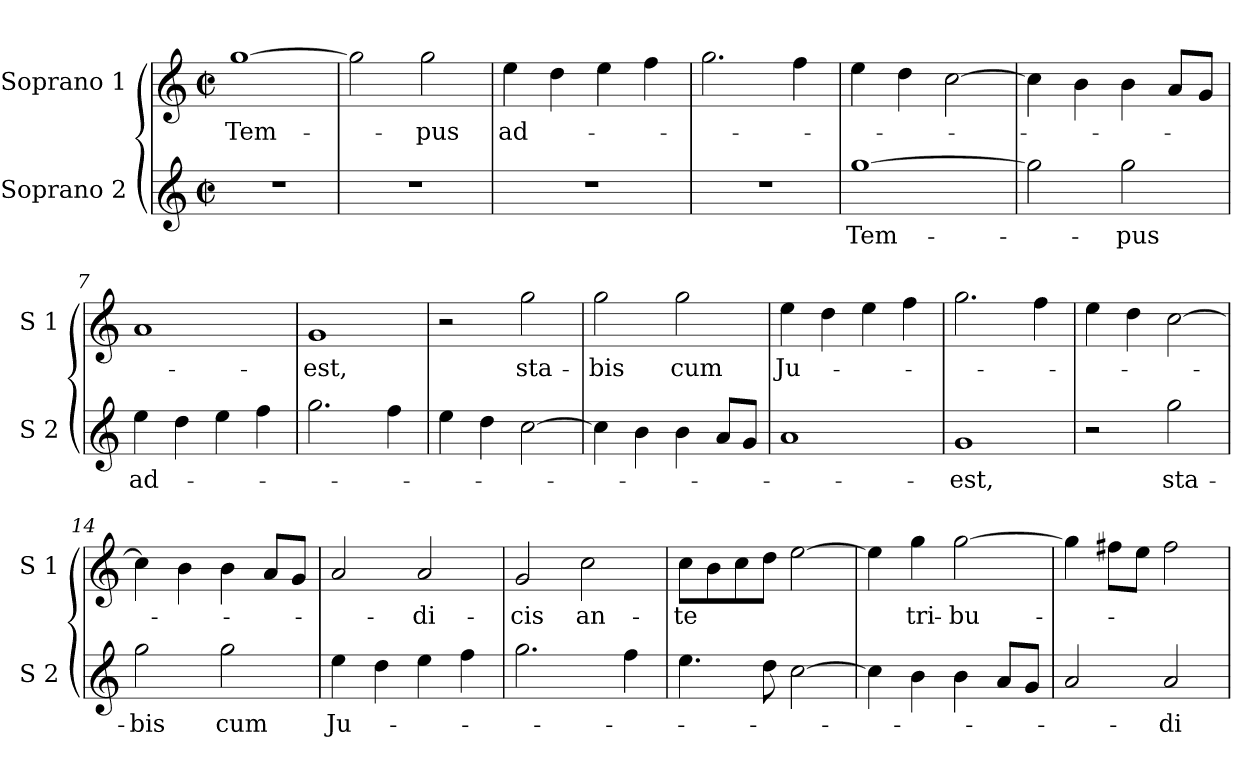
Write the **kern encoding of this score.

**kern	**text	**kern	**text
*part2	*part2	*part1	*part1
*staff2	*staff2	*staff1	*staff1
*I"Soprano 2	*	*I"Soprano 1	*
*I'S 2	*	*I'S 1	*
*clefG2	*	*clefG2	*
*k[]	*	*k[]	*
*C:	*	*C:	*
*M2/2	*	*M2/2	*
*met(c|)	*	*met(c|)	*
=1	=1	=1	=1
!	!	!	!LO:LY:b
1r	.	[1gg	Tem-
=2	=2	=2	=2
1r	.	2gg\]	.
!	!	!	!LO:LY:b
.	.	2gg\	-pus
=3	=3	=3	=3
!	!	!	!LO:LY:b
1r	.	4ee\	ad-
.	.	4dd\	.
.	.	4ee\	.
.	.	4ff\	.
=4	=4	=4	=4
1r	.	2.gg\	.
.	.	4ff\	.
!!LO:LB:g=z
=5	=5	=5	=5
!	!LO:LY:b	!	!
[1gg	Tem-	4ee\	.
.	.	4dd\	.
.	.	[2cc\	.
=6	=6	=6	=6
2gg\]	.	4cc\]	.
.	.	4b\	.
!	!LO:LY:b	!	!
2gg\	-pus	4b\	.
.	.	8a/L	.
.	.	8g/J	.
=7	=7	=7	=7
!	!LO:LY:b	!	!
4ee\	ad-	1a	.
4dd\	.	.	.
4ee\	.	.	.
4ff\	.	.	.
=8	=8	=8	=8
!	!	!	!LO:LY:b
2.gg\	.	1g	-est,
4ff\	.	.	.
=9	=9	=9	=9
4ee\	.	2r	.
4dd\	.	.	.
!	!	!	!LO:LY:b
[2cc\	.	2gg\	sta-
!!LO:LB:g=z
=10	=10	=10	=10
!	!	!	!LO:LY:b
4cc\]	.	2gg\	-bis
4b\	.	.	.
!	!	!	!LO:LY:b
4b\	.	2gg\	cum
8a/L	.	.	.
8g/J	.	.	.
=11	=11	=11	=11
!	!	!	!LO:LY:b
1a	.	4ee\	Ju-
.	.	4dd\	.
.	.	4ee\	.
.	.	4ff\	.
=12	=12	=12	=12
!	!LO:LY:b	!	!
1g	-est,	2.gg\	.
.	.	4ff\	.
=13	=13	=13	=13
2r	.	4ee\	.
.	.	4dd\	.
!	!LO:LY:b	!	!
2gg\	sta-	[2cc\	.
=14	=14	=14	=14
!	!LO:LY:b	!	!
2gg\	-bis	4cc\]	.
.	.	4b\	.
!	!LO:LY:b	!	!
2gg\	cum	4b\	.
.	.	8a/L	.
.	.	8g/J	.
!!LO:LB:g=z
=15	=15	=15	=15
!	!LO:LY:b	!	!
4ee\	Ju-	2a/	.
4dd\	.	.	.
!	!	!	!LO:LY:b
4ee\	.	2a/	-di-
4ff\	.	.	.
=16	=16	=16	=16
!	!	!	!LO:LY:b
2.gg\	.	2g/	-cis
!	!	!	!LO:LY:b
.	.	2cc\	an-
4ff\	.	.	.
=17	=17	=17	=17
!	!	!	!LO:LY:b
4.ee\	.	8cc\L	-te
.	.	8b\	.
.	.	8cc\	.
8dd\	.	8dd\J	.
[2cc\	.	[2ee\	.
=18	=18	=18	=18
4cc\]	.	4ee\]	.
!	!	!	!LO:LY:b
4b\	.	4gg\	tri-
!	!	!	!LO:LY:b
4b\	.	[2gg\	-bu-
8a/L	.	.	.
8g/J	.	.	.
=19	=19	=19	=19
2a/	.	4gg\]	.
.	.	8ff#X\L	.
.	.	8ee\J	.
!	!LO:LY:b	!	!
2a/	-di-	2ff#\	.
=	=	=	=
*-	*-	*-	*-
